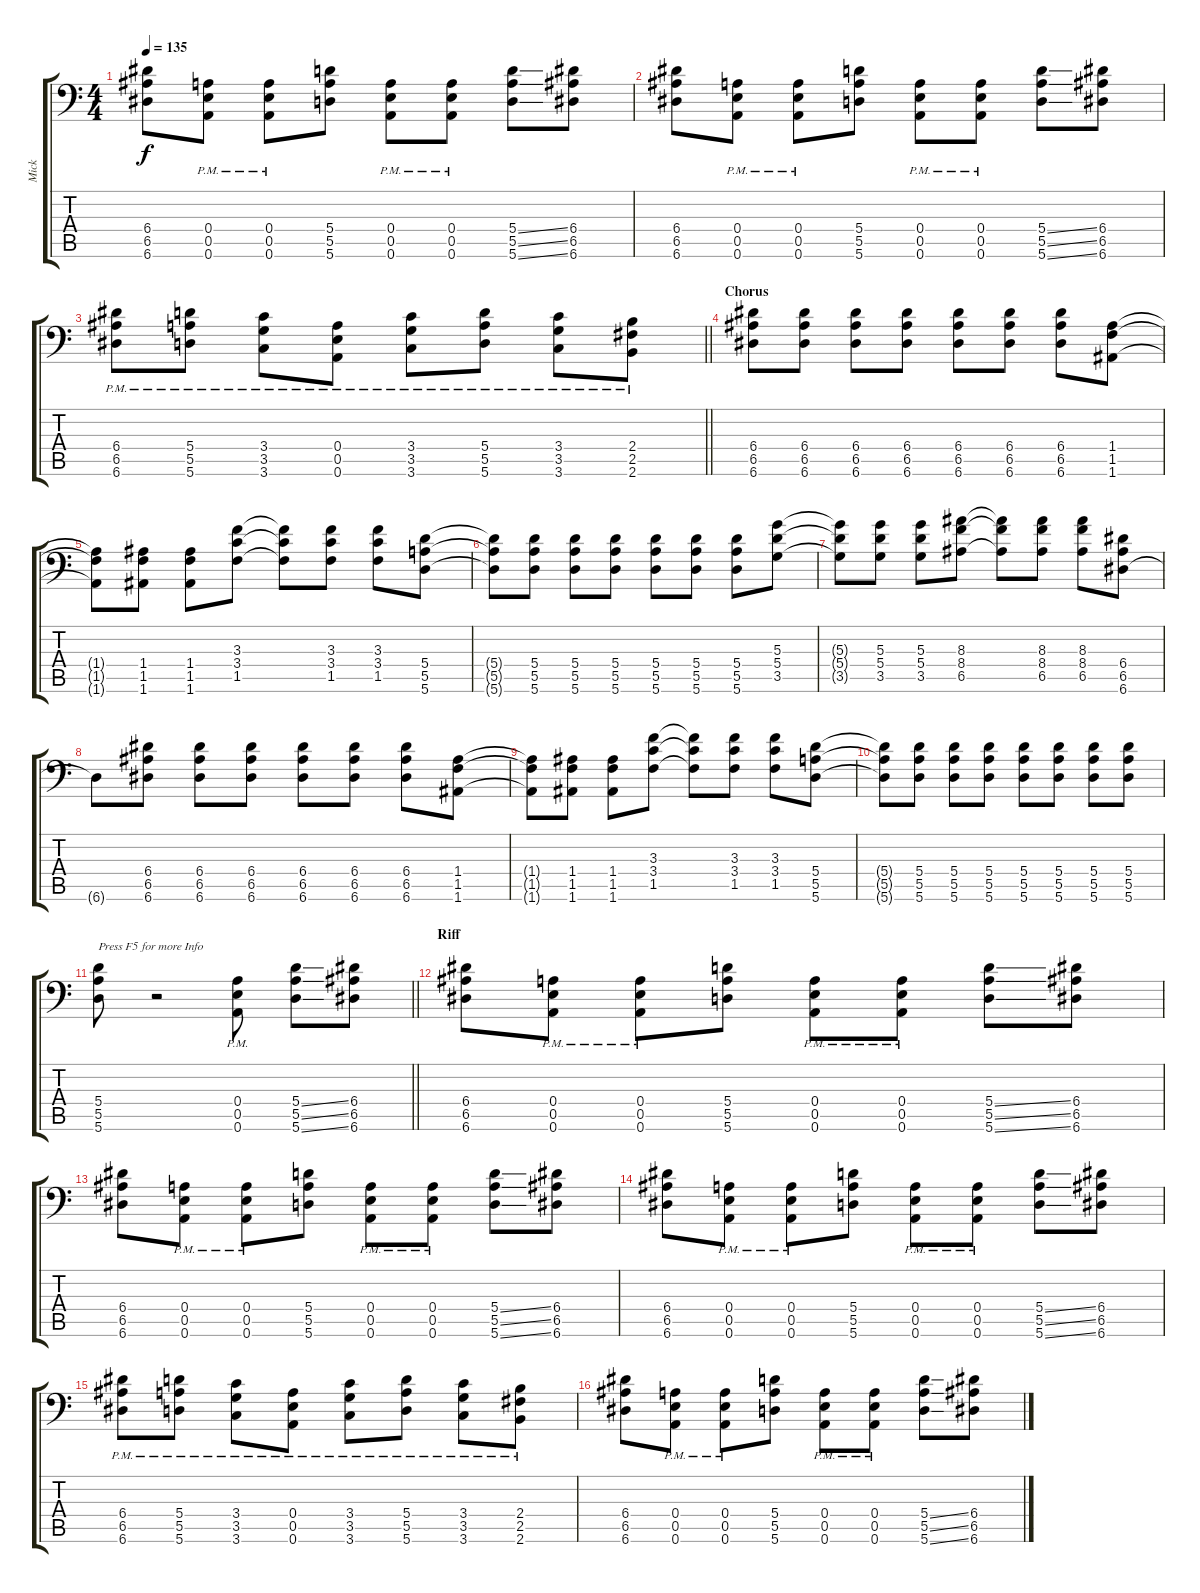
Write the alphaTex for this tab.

\track ("Mick" "Mick") {instrument distortionguitar}
\staff {score tabs}
\tuning (B3 Gb3 D3 A2 E2 A1) {hide}
\ts (4 4)
\tempo 135
\clef f4
\ks c
(6.4 6.5 6.6).8{dy f} (0.4{pm} 0.5{pm} 0.6{pm}).8 (0.4{pm} 0.5{pm} 0.6{pm}).8 (5.4 5.5 5.6).8 (0.4{pm} 0.5{pm} 0.6{pm}).8 (0.4{pm} 0.5{pm} 0.6{pm}).8 (5.4{ss} 5.5{ss} 5.6{ss}).8 (6.4 6.5 6.6).8 |
(6.4 6.5 6.6).8 (0.4{pm} 0.5{pm} 0.6{pm}).8 (0.4{pm} 0.5{pm} 0.6{pm}).8 (5.4 5.5 5.6).8 (0.4{pm} 0.5{pm} 0.6{pm}).8 (0.4{pm} 0.5{pm} 0.6{pm}).8 (5.4{ss} 5.5{ss} 5.6{ss}).8 (6.4 6.5 6.6).8 |
\barLineRight lightlight
(6.4{pm} 6.5{pm} 6.6{pm}).8 (5.4{pm} 5.5{pm} 5.6{pm}).8 (3.4{pm} 3.5{pm} 3.6{pm}).8 (0.4{pm} 0.5{pm} 0.6{pm}).8 (3.4{pm} 3.5{pm} 3.6{pm}).8 (5.4{pm} 5.5{pm} 5.6{pm}).8 (3.4{pm} 3.5{pm} 3.6{pm}).8 (2.4{pm} 2.5{pm} 2.6{pm}).8 |
\section ("" "Chorus")
(6.4 6.5 6.6).8 (6.4 6.5 6.6).8 (6.4 6.5 6.6).8 (6.4 6.5 6.6).8 (6.4 6.5 6.6).8 (6.4 6.5 6.6).8 (6.4 6.5 6.6).8 (1.4 1.5 1.6).8 |
(1.4{t} 1.5{t} 1.6{t}).8 (1.4 1.5 1.6).8 (1.4 1.5 1.6).8 (3.3 3.4 1.5).8 (3.3{t} 3.4{t} 1.5{t}).8 (3.3 3.4 1.5).8 (3.3 3.4 1.5).8 (5.4 5.5 5.6).8 |
(5.4{t} 5.5{t} 5.6{t}).8 (5.4 5.5 5.6).8 (5.4 5.5 5.6).8 (5.4 5.5 5.6).8 (5.4 5.5 5.6).8 (5.4 5.5 5.6).8 (5.4 5.5 5.6).8 (5.3 5.4 3.5).8 |
(5.3{t} 5.4{t} 3.5{t}).8 (5.3 5.4 3.5).8 (5.3 5.4 3.5).8 (8.3 8.4 6.5).8 (8.3{t} 8.4{t} 6.5{t}).8 (8.3 8.4 6.5).8 (8.3 8.4 6.5).8 (6.4 6.5 6.6).8 |
6.6{t}.8 (6.4 6.5 6.6).8 (6.4 6.5 6.6).8 (6.4 6.5 6.6).8 (6.4 6.5 6.6).8 (6.4 6.5 6.6).8 (6.4 6.5 6.6).8 (1.4 1.5 1.6).8 |
(1.4{t} 1.5{t} 1.6{t}).8 (1.4 1.5 1.6).8 (1.4 1.5 1.6).8 (3.3 3.4 1.5).8 (3.3{t} 3.4{t} 1.5{t}).8 (3.3 3.4 1.5).8 (3.3 3.4 1.5).8 (5.4 5.5 5.6).8 |
(5.4{t} 5.5{t} 5.6{t}).8 (5.4 5.5 5.6).8 (5.4 5.5 5.6).8 (5.4 5.5 5.6).8 (5.4 5.5 5.6).8 (5.4 5.5 5.6).8 (5.4 5.5 5.6).8 (5.4 5.5 5.6).8 |
\barLineRight lightlight
(5.4 5.5 5.6).8{txt "Press F5 for more Info"} r.2 (0.4{pm} 0.5{pm} 0.6{pm}).8 (5.4{ss} 5.5{ss} 5.6{ss}).8 (6.4 6.5 6.6).8 |
\section ("" "Riff")
(6.4 6.5 6.6).8 (0.4{pm} 0.5{pm} 0.6{pm}).8 (0.4{pm} 0.5{pm} 0.6{pm}).8 (5.4 5.5 5.6).8 (0.4{pm} 0.5{pm} 0.6{pm}).8 (0.4{pm} 0.5{pm} 0.6{pm}).8 (5.4{ss} 5.5{ss} 5.6{ss}).8 (6.4 6.5 6.6).8 |
(6.4 6.5 6.6).8 (0.4{pm} 0.5{pm} 0.6{pm}).8 (0.4{pm} 0.5{pm} 0.6{pm}).8 (5.4 5.5 5.6).8 (0.4{pm} 0.5{pm} 0.6{pm}).8 (0.4{pm} 0.5{pm} 0.6{pm}).8 (5.4{ss} 5.5{ss} 5.6{ss}).8 (6.4 6.5 6.6).8 |
(6.4 6.5 6.6).8 (0.4{pm} 0.5{pm} 0.6{pm}).8 (0.4{pm} 0.5{pm} 0.6{pm}).8 (5.4 5.5 5.6).8 (0.4{pm} 0.5{pm} 0.6{pm}).8 (0.4{pm} 0.5{pm} 0.6{pm}).8 (5.4{ss} 5.5{ss} 5.6{ss}).8 (6.4 6.5 6.6).8 |
(6.4{pm} 6.5{pm} 6.6{pm}).8 (5.4{pm} 5.5{pm} 5.6{pm}).8 (3.4{pm} 3.5{pm} 3.6{pm}).8 (0.4{pm} 0.5{pm} 0.6{pm}).8 (3.4{pm} 3.5{pm} 3.6{pm}).8 (5.4{pm} 5.5{pm} 5.6{pm}).8 (3.4{pm} 3.5{pm} 3.6{pm}).8 (2.4{pm} 2.5{pm} 2.6{pm}).8 |
(6.4 6.5 6.6).8 (0.4{pm} 0.5{pm} 0.6{pm}).8 (0.4{pm} 0.5{pm} 0.6{pm}).8 (5.4 5.5 5.6).8 (0.4{pm} 0.5{pm} 0.6{pm}).8 (0.4{pm} 0.5{pm} 0.6{pm}).8 (5.4{ss} 5.5{ss} 5.6{ss}).8 (6.4 6.5 6.6).8
